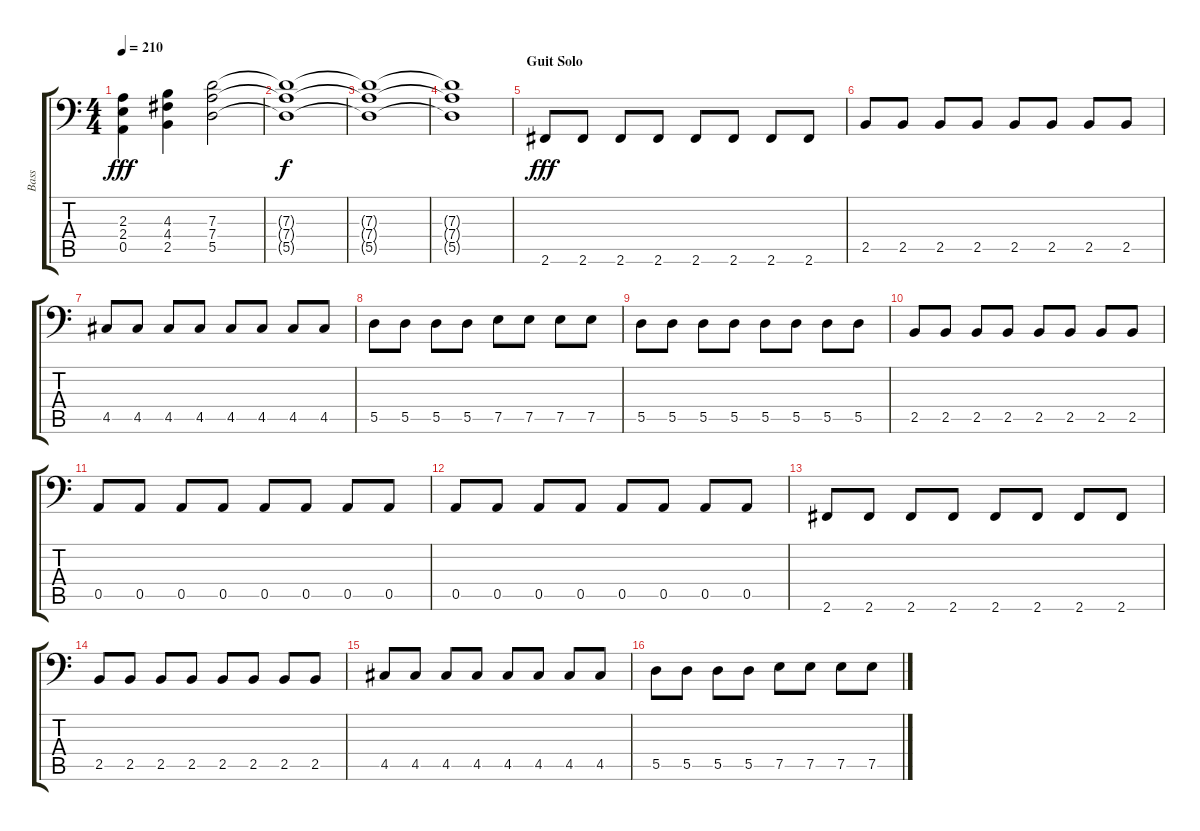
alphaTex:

\track ("Bass" "Bass") {instrument electricbassfinger}
\staff {score tabs}
\tuning (E3 B2 G2 D2 A1 E1) {hide}
\ts (4 4)
\tempo 210
\clef f4
\ks c
(2.3 2.4 0.5).4{dy fff} (4.3 4.4 2.5).4 (7.3 7.4 5.5).2 |
(7.3{t} 7.4{t} 5.5{t}).1{dy f} |
(7.3{t} 7.4{t} 5.5{t}).1 |
(7.3{t} 7.4{t} 5.5{t}).1 |
\section ("" "Guit Solo")
2.6.8{dy fff} 2.6.8 2.6.8 2.6.8 2.6.8 2.6.8 2.6.8 2.6.8 |
2.5.8 2.5.8 2.5.8 2.5.8 2.5.8 2.5.8 2.5.8 2.5.8 |
4.5.8 4.5.8 4.5.8 4.5.8 4.5.8 4.5.8 4.5.8 4.5.8 |
5.5.8 5.5.8 5.5.8 5.5.8 7.5.8 7.5.8 7.5.8 7.5.8 |
5.5.8 5.5.8 5.5.8 5.5.8 5.5.8 5.5.8 5.5.8 5.5.8 |
2.5.8 2.5.8 2.5.8 2.5.8 2.5.8 2.5.8 2.5.8 2.5.8 |
0.5.8 0.5.8 0.5.8 0.5.8 0.5.8 0.5.8 0.5.8 0.5.8 |
0.5.8 0.5.8 0.5.8 0.5.8 0.5.8 0.5.8 0.5.8 0.5.8 |
2.6.8 2.6.8 2.6.8 2.6.8 2.6.8 2.6.8 2.6.8 2.6.8 |
2.5.8 2.5.8 2.5.8 2.5.8 2.5.8 2.5.8 2.5.8 2.5.8 |
4.5.8 4.5.8 4.5.8 4.5.8 4.5.8 4.5.8 4.5.8 4.5.8 |
5.5.8 5.5.8 5.5.8 5.5.8 7.5.8 7.5.8 7.5.8 7.5.8
